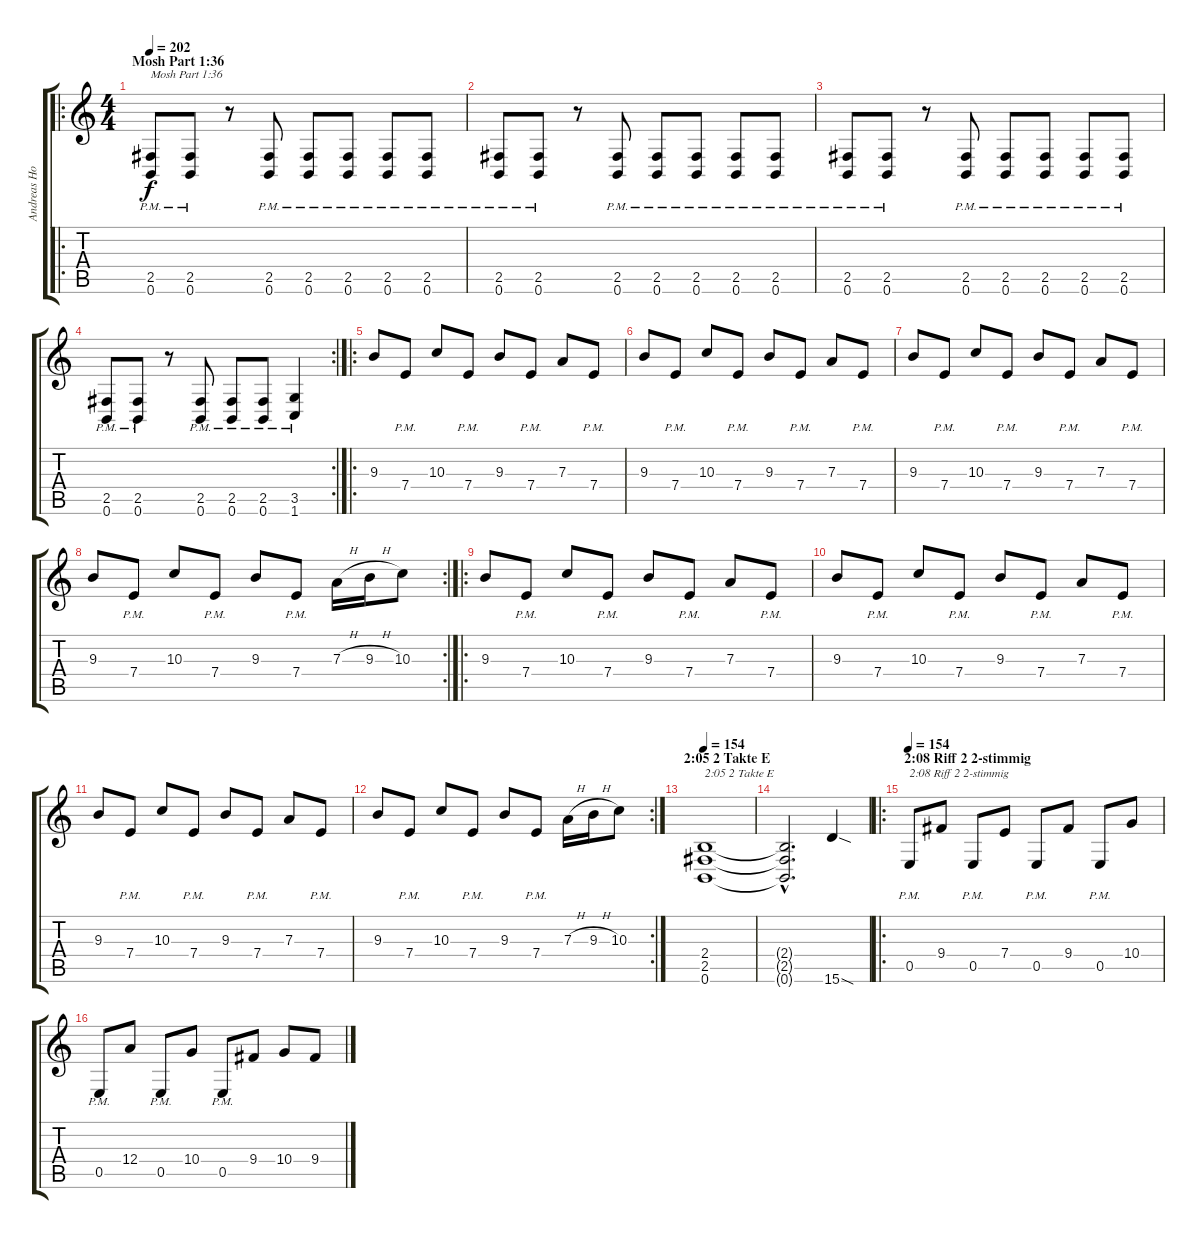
\track ("Andreas Holma" "Andreas Ho") {instrument distortionguitar}
\staff {score tabs}
\tuning (B3 Gb3 D3 A2 E2 B1) {hide}
\ro
\ts (4 4)
\section ("" "Mosh Part 1:36")
\tempo 202
\clef g2
\ks c
(2.5{pm} 0.6{pm}).8{txt "Mosh Part 1:36" dy f} (2.5{pm} 0.6{pm}).8 r.8 (2.5{pm} 0.6{pm}).8 (2.5{pm} 0.6{pm}).8 (2.5{pm} 0.6{pm}).8 (2.5{pm} 0.6{pm}).8 (2.5{pm} 0.6{pm}).8 |
(2.5{pm} 0.6{pm}).8 (2.5{pm} 0.6{pm}).8 r.8 (2.5{pm} 0.6{pm}).8 (2.5{pm} 0.6{pm}).8 (2.5{pm} 0.6{pm}).8 (2.5{pm} 0.6{pm}).8 (2.5{pm} 0.6{pm}).8 |
(2.5{pm} 0.6{pm}).8 (2.5{pm} 0.6{pm}).8 r.8 (2.5{pm} 0.6{pm}).8 (2.5{pm} 0.6{pm}).8 (2.5{pm} 0.6{pm}).8 (2.5{pm} 0.6{pm}).8 (2.5{pm} 0.6{pm}).8 |
\rc 2
(2.5{pm} 0.6{pm}).8 (2.5{pm} 0.6{pm}).8 r.8 (2.5{pm} 0.6{pm}).8 (2.5{pm} 0.6{pm}).8 (2.5{pm} 0.6{pm}).8 (3.5{pm} 1.6{pm}).4 |
\ro
9.3.8 7.4{pm}.8 10.3.8 7.4{pm}.8 9.3.8 7.4{pm}.8 7.3.8 7.4{pm}.8 |
9.3.8 7.4{pm}.8 10.3.8 7.4{pm}.8 9.3.8 7.4{pm}.8 7.3.8 7.4{pm}.8 |
9.3.8 7.4{pm}.8 10.3.8 7.4{pm}.8 9.3.8 7.4{pm}.8 7.3.8 7.4{pm}.8 |
\rc 2
9.3.8 7.4{pm}.8 10.3.8 7.4{pm}.8 9.3.8 7.4{pm}.8 7.3{h}.16 9.3{h}.16 10.3.8 |
\ro
9.3.8 7.4{pm}.8 10.3.8 7.4{pm}.8 9.3.8 7.4{pm}.8 7.3.8 7.4{pm}.8 |
9.3.8 7.4{pm}.8 10.3.8 7.4{pm}.8 9.3.8 7.4{pm}.8 7.3.8 7.4{pm}.8 |
9.3.8 7.4{pm}.8 10.3.8 7.4{pm}.8 9.3.8 7.4{pm}.8 7.3.8 7.4{pm}.8 |
\rc 2
9.3.8 7.4{pm}.8 10.3.8 7.4{pm}.8 9.3.8 7.4{pm}.8 7.3{h}.16 9.3{h}.16 10.3.8 |
\section ("" "2:05 2 Takte E")
\tempo 154
(2.4 2.5 0.6).1{txt "2:05 2 Takte E"} |
(2.4{hac t} 2.5{hac t} 0.6{hac t}).2{d} 15.6{sod}.4 |
\ro
\section ("" "2:08 Riff 2 2-stimmig")
\tempo 154
0.5{pm}.8{txt "2:08 Riff 2 2-stimmig"} 9.4.8 0.5{pm}.8 7.4.8 0.5{pm}.8 9.4.8 0.5{pm}.8 10.4.8 |
0.5{pm}.8 12.4.8 0.5{pm}.8 10.4.8 0.5{pm}.8 9.4.8 10.4.8 9.4.8
